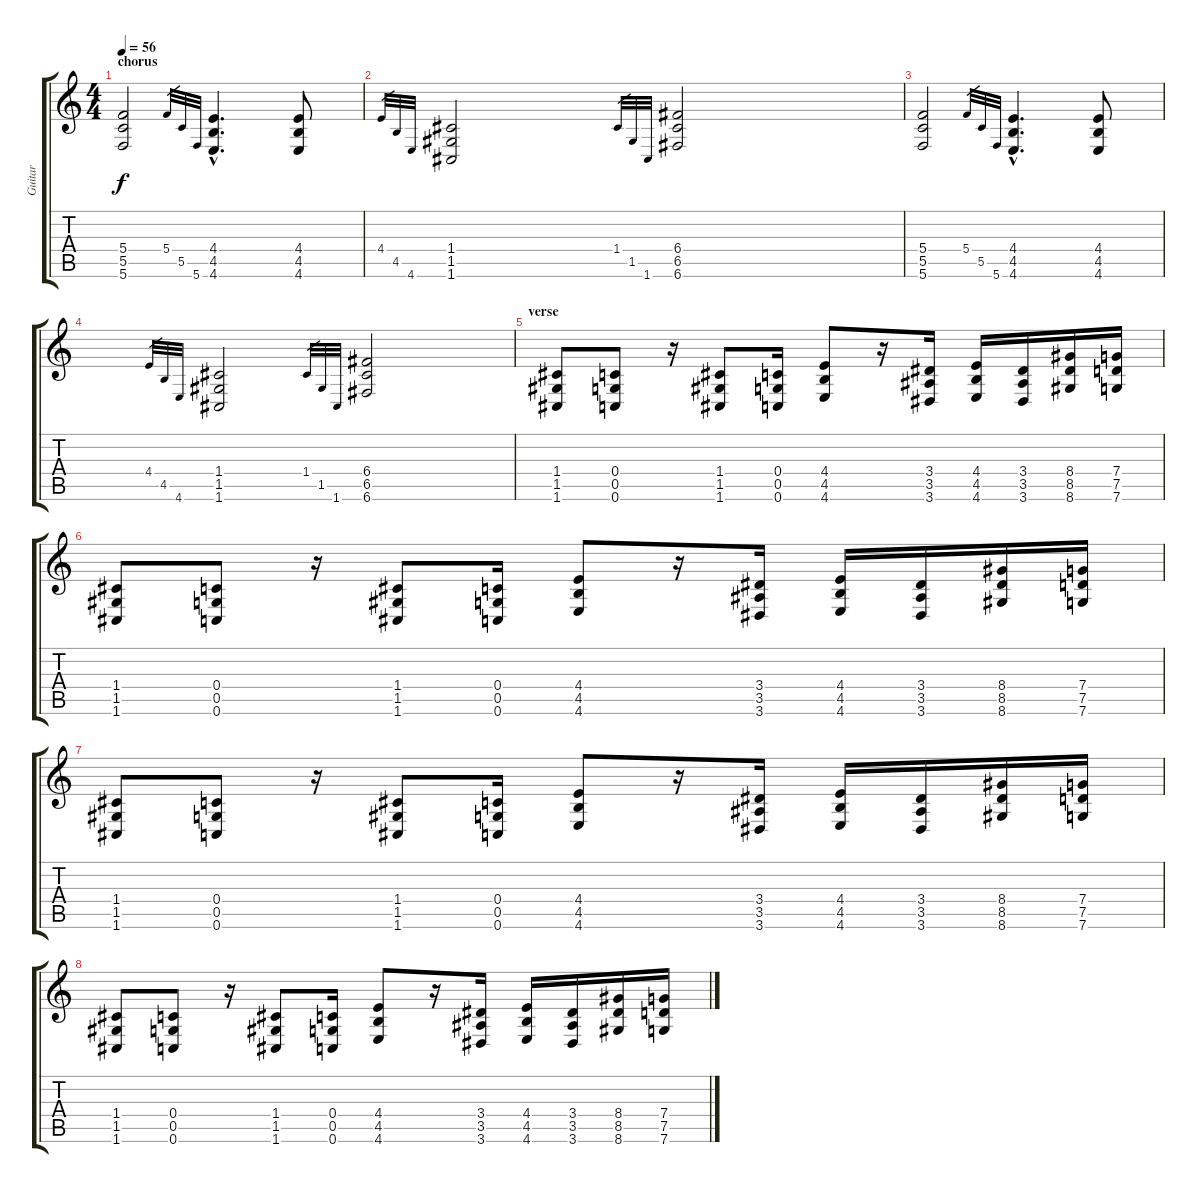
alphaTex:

\track ("Guitar" "Guitar") {instrument distortionguitar}
\staff {score tabs}
\tuning (D4 A3 F3 C3 G2 C2) {hide}
\ts (4 4)
\section ("" "chorus")
\tempo 56
\clef g2
\ks c
(5.4 5.5 5.6).2{dy f} 5.4.32{gr} 5.5.32{gr} 5.6.32{gr} (4.4{hac} 4.5{hac} 4.6{hac}).4{d} (4.4 4.5 4.6).8 |
4.4.32{gr} 4.5.32{gr} 4.6.32{gr} (1.4 1.5 1.6).2 1.4.32{gr} 1.5.32{gr} 1.6.32{gr} (6.4 6.5 6.6).2 |
(5.4 5.5 5.6).2 5.4.32{gr} 5.5.32{gr} 5.6.32{gr} (4.4{hac} 4.5{hac} 4.6{hac}).4{d} (4.4 4.5 4.6).8 |
4.4.32{gr} 4.5.32{gr} 4.6.32{gr} (1.4 1.5 1.6).2 1.4.32{gr} 1.5.32{gr} 1.6.32{gr} (6.4 6.5 6.6).2 |
\section ("" "verse")
(1.4 1.5 1.6).8 (0.4 0.5 0.6).8 r.16 (1.4 1.5 1.6).8 (0.4 0.5 0.6).16 (4.4 4.5 4.6).8 r.16 (3.4 3.5 3.6).16 (4.4 4.5 4.6).16 (3.4 3.5 3.6).16 (8.4 8.5 8.6).16 (7.4 7.5 7.6).16 |
(1.4 1.5 1.6).8 (0.4 0.5 0.6).8 r.16 (1.4 1.5 1.6).8 (0.4 0.5 0.6).16 (4.4 4.5 4.6).8 r.16 (3.4 3.5 3.6).16 (4.4 4.5 4.6).16 (3.4 3.5 3.6).16 (8.4 8.5 8.6).16 (7.4 7.5 7.6).16 |
(1.4 1.5 1.6).8 (0.4 0.5 0.6).8 r.16 (1.4 1.5 1.6).8 (0.4 0.5 0.6).16 (4.4 4.5 4.6).8 r.16 (3.4 3.5 3.6).16 (4.4 4.5 4.6).16 (3.4 3.5 3.6).16 (8.4 8.5 8.6).16 (7.4 7.5 7.6).16 |
(1.4 1.5 1.6).8 (0.4 0.5 0.6).8 r.16 (1.4 1.5 1.6).8 (0.4 0.5 0.6).16 (4.4 4.5 4.6).8 r.16 (3.4 3.5 3.6).16 (4.4 4.5 4.6).16 (3.4 3.5 3.6).16 (8.4 8.5 8.6).16 (7.4 7.5 7.6).16
